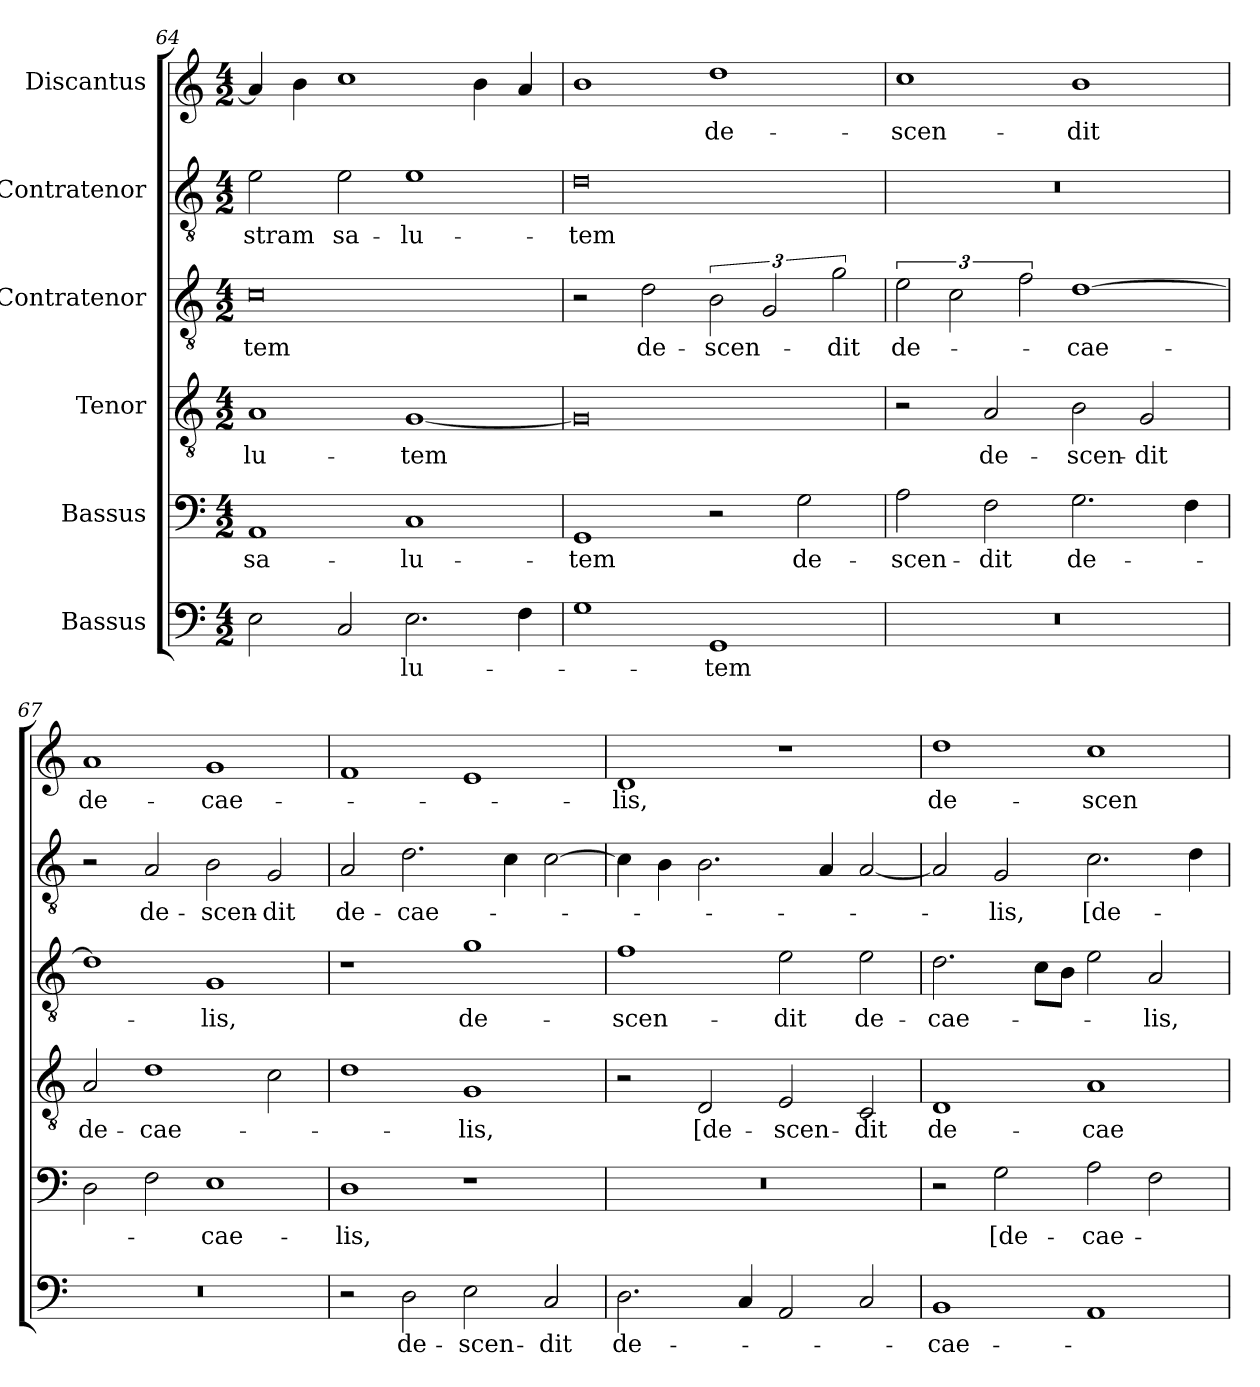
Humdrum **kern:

**kern	**text	**kern	**text	**kern	**text	**kern	**text	**kern	**text	**kern	**text
*part6	*part6	*part5	*part5	*part4	*part4	*part3	*part3	*part2	*part2	*part1	*part1
*staff6	*staff6	*staff5	*staff5	*staff4	*staff4	*staff3	*staff3	*staff2	*staff2	*staff1	*staff1
*I"Bassus	*	*I"Bassus	*	*I"Tenor	*	*I"Contratenor	*	*I"Contratenor	*	*I"Discantus	*
*clefF4	*	*clefF4	*	*clefGv2	*	*clefGv2	*	*clefGv2	*	*clefG2	*
*k[]	*	*k[]	*	*k[]	*	*k[]	*	*k[]	*	*k[]	*
*M4/2	*	*M4/2	*	*M4/2	*	*M4/2	*	*M4/2	*	*M4/2	*
=64	=64	=64	=64	=64	=64	=64	=64	=64	=64	=64	=64
2E\	.	1AA/	sa-	1A/	-lu-	0c\	-tem	2e\	-stram	4a/]	.
.	.	.	.	.	.	.	.	.	.	4b\	.
2C/	.	.	.	.	.	.	.	2e\	sa-	1cc\	.
2.E\	-lu-	1C/	-lu-	[1G/	-tem	.	.	1e\	-lu-	.	.
.	.	.	.	.	.	.	.	.	.	4b\	.
4F\	.	.	.	.	.	.	.	.	.	4a/	.
=65	=65	=65	=65	=65	=65	=65	=65	=65	=65	=65	=65
1G\	.	1GG/	-tem	0G/]	.	2r	.	0d\	-tem	1b\	.
.	.	.	.	.	.	2d\	de-	.	.	.	.
1GG/	-tem	2r	.	.	.	3B\	-scen-	.	.	1dd\	de-
.	.	.	.	.	.	3G/	.	.	.	.	.
.	.	2G\	de-	.	.	.	.	.	.	.	.
.	.	.	.	.	.	3g\	-dit	.	.	.	.
=66	=66	=66	=66	=66	=66	=66	=66	=66	=66	=66	=66
0r	.	2A\	-scen-	2r	.	3e\	de-	0r	.	1cc\	-scen-
.	.	.	.	.	.	3c\	.	.	.	.	.
.	.	2F\	-dit	2A/	de-	.	.	.	.	.	.
.	.	.	.	.	.	3f\	.	.	.	.	.
.	.	2.G\	de-	2B\	-scen-	[1d\	cae-	.	.	1b\	-dit
.	.	.	.	2G/	-dit	.	.	.	.	.	.
.	.	4F\	.	.	.	.	.	.	.	.	.
=67	=67	=67	=67	=67	=67	=67	=67	=67	=67	=67	=67
0r	.	2D\	.	2A/	de-	1d\]	.	2r	.	1a/	de-
.	.	2F\	.	1d\	cae-	.	.	2A/	de-	.	.
.	.	1E\	cae-	.	.	1G/	-lis,	2B\	-scen-	1g/	cae-
.	.	.	.	2c\	.	.	.	2G/	-dit	.	.
=68	=68	=68	=68	=68	=68	=68	=68	=68	=68	=68	=68
2r	.	1D\	-lis,	1d\	.	1r	.	2A/	de-	1f/	.
2D\	de-	.	.	.	.	.	.	2.d\	cae-	.	.
2E\	-scen-	1r	.	1G/	-lis,	1g\	de-	.	.	1e/	.
.	.	.	.	.	.	.	.	4c\	.	.	.
2C/	-dit	.	.	.	.	.	.	[2c\	.	.	.
=69	=69	=69	=69	=69	=69	=69	=69	=69	=69	=69	=69
2.D\	de-	0r	.	2r	.	1f\	-scen-	4c\]	.	1d/	-lis,
.	.	.	.	.	.	.	.	4B\	.	.	.
.	.	.	.	2D/	[de-	.	.	2.B\	.	.	.
4C/	.	.	.	.	.	.	.	.	.	.	.
2AA/	.	.	.	2E/	-scen-	2e\	-dit	.	.	1r	.
.	.	.	.	.	.	.	.	4A/	.	.	.
2C/	.	.	.	2C/	-dit	2e\	de-	[2A/	.	.	.
=70	=70	=70	=70	=70	=70	=70	=70	=70	=70	=70	=70
1BB/	cae-	2r	.	1D/	de-	2.d\	cae-	2A/]	.	1dd\	de-
.	.	2G\	[de-	.	.	.	.	2G/	-lis,	.	.
.	.	.	.	.	.	8c\L	.	.	.	.	.
.	.	.	.	.	.	8B\J	.	.	.	.	.
1AA/	.	2A\	cae-	1A/	cae-	2e\	.	2.c\	[de-	1cc\	-scen-
.	.	2F\	.	.	.	2A/	-lis,	.	.	.	.
.	.	.	.	.	.	.	.	4d\	.	.	.
=	=	=	=	=	=	=	=	=	=	=	=
*-	*-	*-	*-	*-	*-	*-	*-	*-	*-	*-	*-
